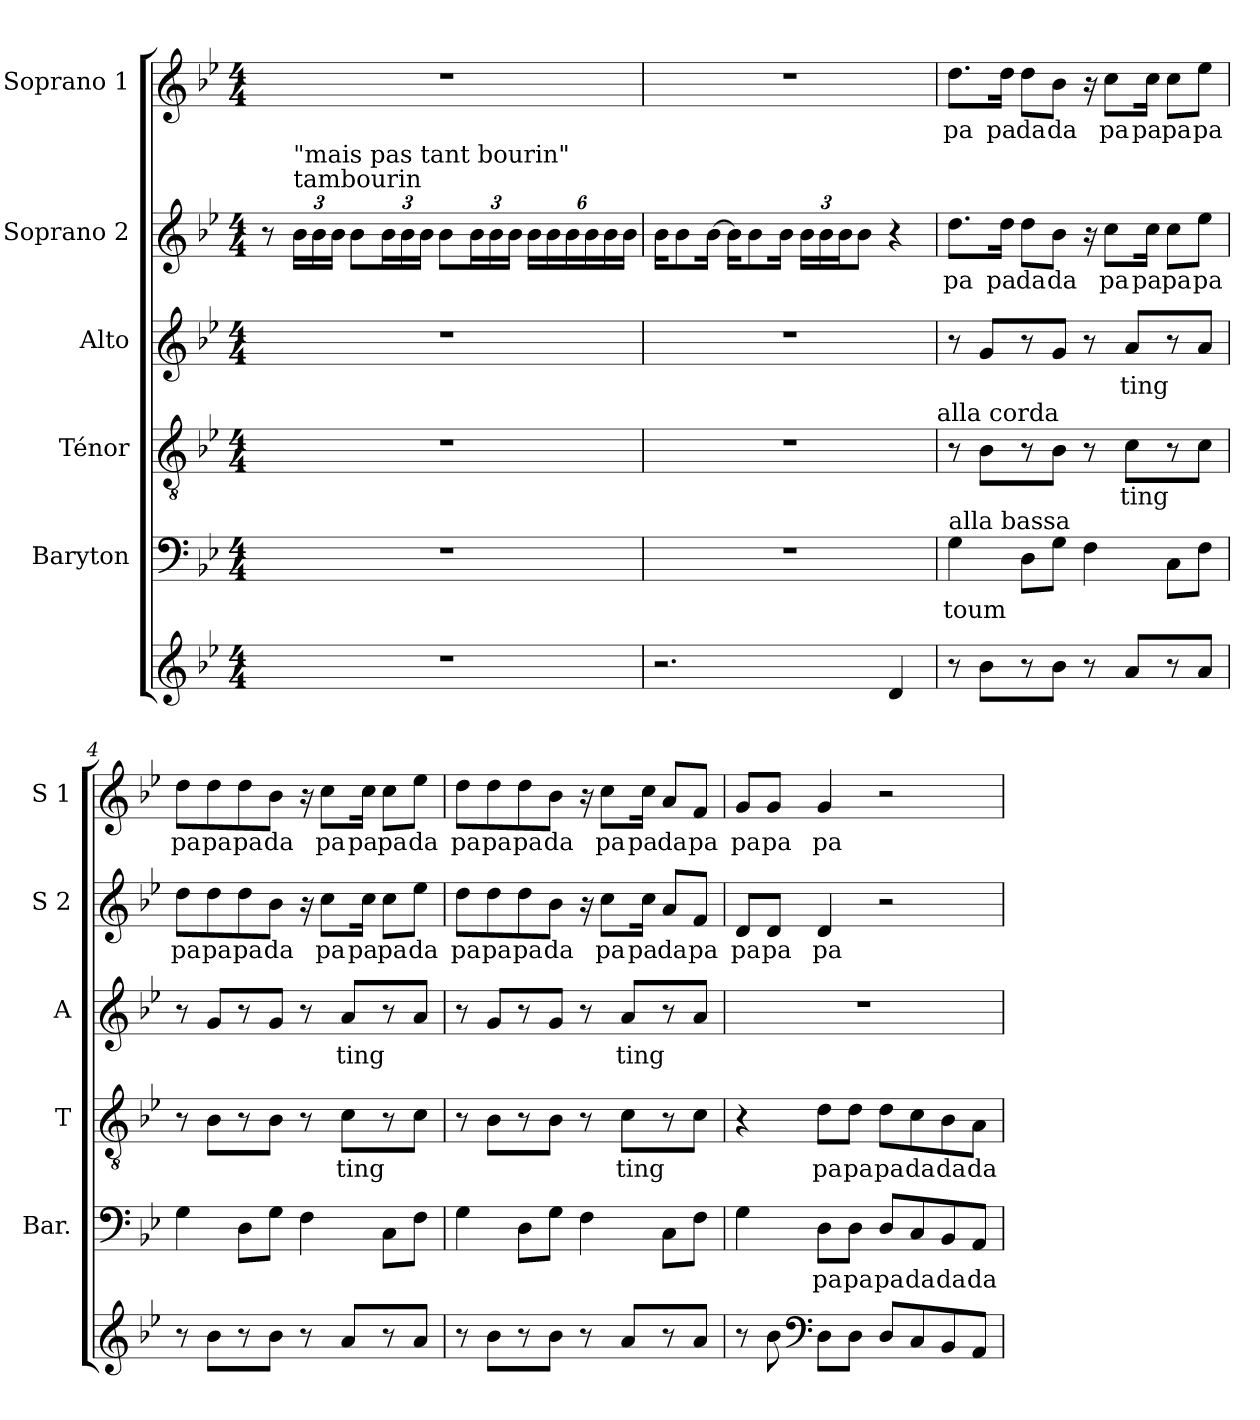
**kern	**kern	**text	**kern	**text	**kern	**text	**kern	**text	**kern	**text
*part6	*part5	*part5	*part4	*part4	*part3	*part3	*part2	*part2	*part1	*part1
*staff6	*staff5	*staff5	*staff4	*staff4	*staff3	*staff3	*staff2	*staff2	*staff1	*staff1
*	*I"Baryton	*	*I"Ténor	*	*I"Alto	*	*I"Soprano 2	*	*I"Soprano 1	*
*	*I'Bar.	*	*I'T	*	*I'A	*	*I'S 2	*	*I'S 1	*
*clefG2	*clefF4	*	*clefGv2	*	*clefG2	*	*clefG2	*	*clefG2	*
*k[b-e-]	*k[b-e-]	*	*k[b-e-]	*	*k[b-e-]	*	*k[b-e-]	*	*k[b-e-]	*
*g:	*g:	*	*g:	*	*g:	*	*g:	*	*g:	*
*M4/4	*M4/4	*	*M4/4	*	*M4/4	*	*M4/4	*	*M4/4	*
=1	=1	=1	=1	=1	=1	=1	=1	=1	=1	=1
1r	1r	.	1r	.	1r	.	8r	.	1r	.
!	!	!	!	!	!	!	!LO:TX:a:t=tambourin	!	!	!
!	!	!	!	!	!	!	!LO:TX:t="mais pas tant bourin"	!	!	!
.	.	.	.	.	.	.	24b-\LL	.	.	.
.	.	.	.	.	.	.	24b-\	.	.	.
.	.	.	.	.	.	.	24b-\JJ	.	.	.
.	.	.	.	.	.	.	8b-\L	.	.	.
.	.	.	.	.	.	.	24b-\L	.	.	.
.	.	.	.	.	.	.	24b-\	.	.	.
.	.	.	.	.	.	.	24b-\JJ	.	.	.
.	.	.	.	.	.	.	8b-\L	.	.	.
.	.	.	.	.	.	.	24b-\L	.	.	.
.	.	.	.	.	.	.	24b-\	.	.	.
.	.	.	.	.	.	.	24b-\JJ	.	.	.
.	.	.	.	.	.	.	24b-\LL	.	.	.
.	.	.	.	.	.	.	24b-\	.	.	.
.	.	.	.	.	.	.	24b-\	.	.	.
.	.	.	.	.	.	.	24b-\	.	.	.
.	.	.	.	.	.	.	24b-\	.	.	.
.	.	.	.	.	.	.	24b-\JJ	.	.	.
=2	=2	=2	=2	=2	=2	=2	=2	=2	=2	=2
2.r	1r	.	1r	.	1r	.	16b-\KL	.	1r	.
.	.	.	.	.	.	.	8b-\	.	.	.
.	.	.	.	.	.	.	[16b-\Jk	.	.	.
.	.	.	.	.	.	.	16b-\KL]	.	.	.
.	.	.	.	.	.	.	8b-\	.	.	.
.	.	.	.	.	.	.	16b-\Jk	.	.	.
.	.	.	.	.	.	.	24b-\LL	.	.	.
.	.	.	.	.	.	.	24b-\	.	.	.
.	.	.	.	.	.	.	24b-\J	.	.	.
.	.	.	.	.	.	.	8b-\J	.	.	.
4d/	.	.	.	.	.	.	4r	.	.	.
!	!	!	!LO:TX:a:t=alla corda	!	!	!	!	!	!	!
=3	=3	=3	=3	=3	=3	=3	=3	=3	=3	=3
!	!LO:TX:a:t=alla bassa	!	!	!	!	!	!	!	!	!
!	!	!LO:LY:b	!	!	!	!	!	!LO:LY:b	!	!LO:LY:b
8r	4G\	toum	8r	.	8r	.	8.dd\L	pa	8.dd\L	pa
8b-\L	.	.	8B-\L	.	8g/L	.	.	.	.	.
!	!	!	!	!	!	!	!	!LO:LY:b	!	!LO:LY:b
.	.	.	.	.	.	.	16dd\Jk	pa	16dd\Jk	pa
!	!	!	!	!	!	!	!	!LO:LY:b	!	!LO:LY:b
8r	8D\L	.	8r	.	8r	.	8dd\L	da	8dd\L	da
!	!	!	!	!	!	!	!	!LO:LY:b	!	!LO:LY:b
8b-\J	8G\J	.	8B-\J	.	8g/J	.	8b-\J	da	8b-\J	da
8r	4F\	.	8r	.	8r	.	16r	.	16r	.
!	!	!	!	!	!	!	!	!LO:LY:b	!	!LO:LY:b
.	.	.	.	.	.	.	8cc\L	pa	8cc\L	pa
!	!	!	!	!LO:LY:b	!	!LO:LY:b	!	!	!	!
8a/L	.	.	8c\L	ting	8a/L	ting	.	.	.	.
!	!	!	!	!	!	!	!	!LO:LY:b	!	!LO:LY:b
.	.	.	.	.	.	.	16cc\Jk	pa	16cc\Jk	pa
!	!	!	!	!	!	!	!	!LO:LY:b	!	!LO:LY:b
8r	8C\L	.	8r	.	8r	.	8cc\L	pa	8cc\L	pa
!	!	!	!	!	!	!	!	!LO:LY:b	!	!LO:LY:b
8a/J	8F\J	.	8c\J	.	8a/J	.	8ee-\J	pa	8ee-\J	pa
!!LO:LB:g=z
=4	=4	=4	=4	=4	=4	=4	=4	=4	=4	=4
!	!	!	!	!	!	!	!	!LO:LY:b	!	!LO:LY:b
8r	4G\	.	8r	.	8r	.	8dd\L	pa	8dd\L	pa
!	!	!	!	!	!	!	!	!LO:LY:b	!	!LO:LY:b
8b-\L	.	.	8B-\L	.	8g/L	.	8dd\	pa	8dd\	pa
!	!	!	!	!	!	!	!	!LO:LY:b	!	!LO:LY:b
8r	8D\L	.	8r	.	8r	.	8dd\	pa	8dd\	pa
!	!	!	!	!	!	!	!	!LO:LY:b	!	!LO:LY:b
8b-\J	8G\J	.	8B-\J	.	8g/J	.	8b-\J	da	8b-\J	da
8r	4F\	.	8r	.	8r	.	16r	.	16r	.
!	!	!	!	!	!	!	!	!LO:LY:b	!	!LO:LY:b
.	.	.	.	.	.	.	8cc\L	pa	8cc\L	pa
!	!	!	!	!LO:LY:b	!	!LO:LY:b	!	!	!	!
8a/L	.	.	8c\L	ting	8a/L	ting	.	.	.	.
!	!	!	!	!	!	!	!	!LO:LY:b	!	!LO:LY:b
.	.	.	.	.	.	.	16cc\Jk	pa	16cc\Jk	pa
!	!	!	!	!	!	!	!	!LO:LY:b	!	!LO:LY:b
8r	8C\L	.	8r	.	8r	.	8cc\L	pa	8cc\L	pa
!	!	!	!	!	!	!	!	!LO:LY:b	!	!LO:LY:b
8a/J	8F\J	.	8c\J	.	8a/J	.	8ee-\J	da	8ee-\J	da
=5	=5	=5	=5	=5	=5	=5	=5	=5	=5	=5
!	!	!	!	!	!	!	!	!LO:LY:b	!	!LO:LY:b
8r	4G\	.	8r	.	8r	.	8dd\L	pa	8dd\L	pa
!	!	!	!	!	!	!	!	!LO:LY:b	!	!LO:LY:b
8b-\L	.	.	8B-\L	.	8g/L	.	8dd\	pa	8dd\	pa
!	!	!	!	!	!	!	!	!LO:LY:b	!	!LO:LY:b
8r	8D\L	.	8r	.	8r	.	8dd\	pa	8dd\	pa
!	!	!	!	!	!	!	!	!LO:LY:b	!	!LO:LY:b
8b-\J	8G\J	.	8B-\J	.	8g/J	.	8b-\J	da	8b-\J	da
8r	4F\	.	8r	.	8r	.	16r	.	16r	.
!	!	!	!	!	!	!	!	!LO:LY:b	!	!LO:LY:b
.	.	.	.	.	.	.	8cc\L	pa	8cc\L	pa
!	!	!	!	!LO:LY:b	!	!LO:LY:b	!	!	!	!
8a/L	.	.	8c\L	ting	8a/L	ting	.	.	.	.
!	!	!	!	!	!	!	!	!LO:LY:b	!	!LO:LY:b
.	.	.	.	.	.	.	16cc\Jk	pa	16cc\Jk	pa
!	!	!	!	!	!	!	!	!LO:LY:b	!	!LO:LY:b
8r	8C\L	.	8r	.	8r	.	8a/L	da	8a/L	da
!	!	!	!	!	!	!	!	!LO:LY:b	!	!LO:LY:b
8a/J	8F\J	.	8c\J	.	8a/J	.	8f/J	pa	8f/J	pa
=6	=6	=6	=6	=6	=6	=6	=6	=6	=6	=6
!	!	!	!	!	!	!	!	!LO:LY:b	!	!LO:LY:b
8r	4G\	.	4r	.	1r	.	8d/L	pa	8g/L	pa
!	!	!	!	!	!	!	!	!LO:LY:b	!	!LO:LY:b
8b-\	.	.	.	.	.	.	8d/J	pa	8g/J	pa
*clefF4	*	*	*	*	*	*	*	*	*	*
!	!	!LO:LY:b	!	!LO:LY:b	!	!	!	!LO:LY:b	!	!LO:LY:b
8D\L	8D\L	pa	8d\L	pa	.	.	4d/	pa	4g/	pa
!	!	!LO:LY:b	!	!LO:LY:b	!	!	!	!	!	!
8D\J	8D\J	pa	8d\J	pa	.	.	.	.	.	.
!	!	!LO:LY:b	!	!LO:LY:b	!	!	!	!	!	!
8D/L	8D/L	pa	8d\L	pa	.	.	2r	.	2r	.
!	!	!LO:LY:b	!	!LO:LY:b	!	!	!	!	!	!
8C/	8C/	da	8c\	da	.	.	.	.	.	.
!	!	!LO:LY:b	!	!LO:LY:b	!	!	!	!	!	!
8BB-/	8BB-/	da	8B-\	da	.	.	.	.	.	.
!	!	!LO:LY:b	!	!LO:LY:b	!	!	!	!	!	!
8AA/J	8AA/J	da	8A\J	da	.	.	.	.	.	.
=	=	=	=	=	=	=	=	=	=	=
*-	*-	*-	*-	*-	*-	*-	*-	*-	*-	*-
